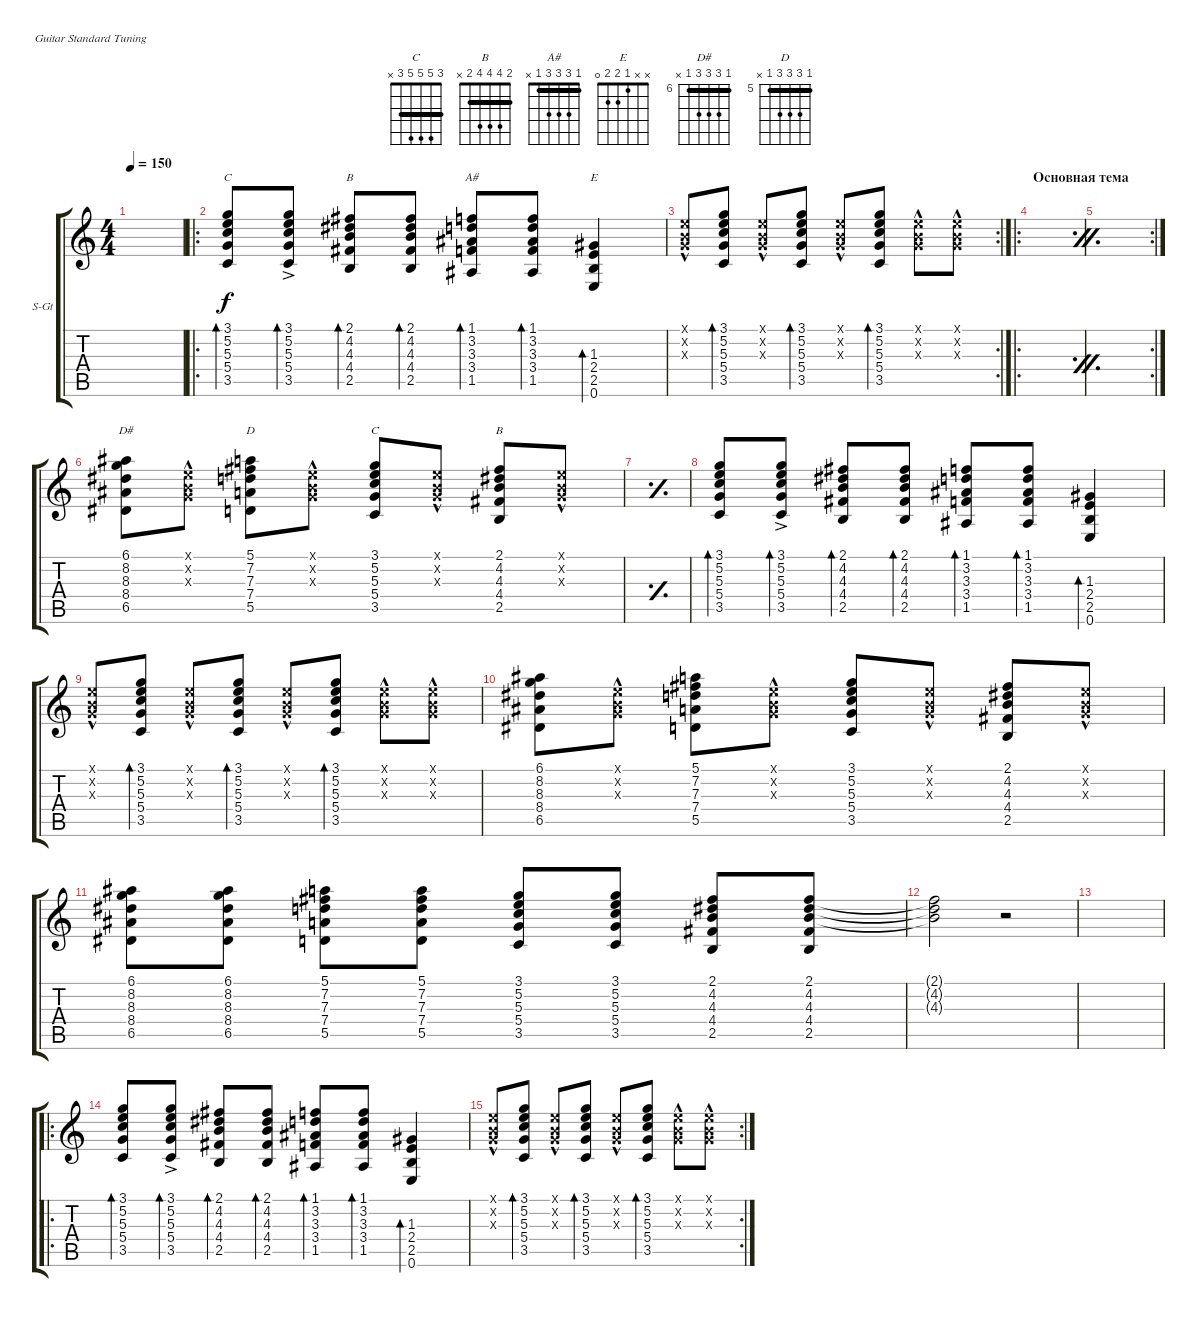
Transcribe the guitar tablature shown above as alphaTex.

\defaultSystemsLayout 4
\bracketExtendMode groupsimilarinstruments
\firstSystemTrackNameOrientation horizontal
\otherSystemsTrackNameOrientation horizontal
\track ("(акустический вариант)" "S-Gt") {mute instrument acousticguitarsteel}
\staff {score tabs}
\tuning (E4 B3 G3 D3 A2 E2)
\chord ("C" 3 5 5 5 3 x) {barre 3}
\chord ("B" 2 4 4 4 2 x) {barre 2}
\chord ("A#" 1 3 3 3 1 x) {barre 1}
\chord ("E" x x 1 2 2 0)
\chord ("D#" 6 8 8 8 6 x) {firstfret 6 barre 6}
\chord ("D" 5 7 7 7 5 x) {firstfret 5 barre 5}
\ts (4 4)
\ac
\tempo 150
\clef g2
\scale
0.451737
\ks c
|
\ro
\scale
0.285714 (3.5 5.4 5.3 5.2 3.1).8{bd 131 ch "C"} (3.5 5.4 5.3 5.2 3.1{ac}).8{bd 74} (2.5 4.4 4.3 4.2 2.1).8{bd 107 ch "B"} (2.5 4.4 4.3 4.2 2.1).8{bd 72} (1.5 3.4 3.3 3.2 1.1).8{bd 95 ch "A#"} (1.5 3.4 3.3 3.2 1.1).8{bd 76} (0.6 2.5 2.4 1.3).4{bd 75 ch "E"} |
\rc 2
\scale
0.262548 (0.3{x} 0.2{x} 0.1{hac x}).8 (3.5 5.4 5.3 5.2 3.1).8{bd 81} (0.3{x} 0.2{x} 0.1{hac x}).8 (3.5 5.4 5.3 5.2 3.1).8{bd 81} (0.3{x} 0.2{x} 0.1{hac x}).8 (3.5 5.4 5.3 5.2 3.1).8{bd 81} (0.3{x} 0.2{x} 0.1{hac x}).8 (0.3{x} 0.2{x} 0.1{hac x}).8 |
\ro
\section ("" "Основная тема")
\simile firstofdouble
\scale
0.362745 |
\rc 2
\simile secondofdouble
\scale
0.333333 |
\simile none
\scale
0.303922 (6.5 8.4 8.3 8.2 6.1).8{ch "D#"} (0.2{x} 0.1{hac x} 0.3{x}).8 (5.5 7.4 7.3 7.2 5.1).8{ch "D"} (0.2{x} 0.1{hac x} 0.3{x}).8 (3.5 5.4 5.3 5.2 3.1).8{ch "C"} (0.2{x} 0.1{hac x} 0.3{x}).8 (2.5 4.4 4.3 4.2 2.1).8{ch "B"} (0.2{x} 0.1{hac x} 0.3{x}).8 |
\simile simple
\scale
0.333333 |
\simile none
\scale
0.333333 (3.5 5.4 5.3 5.2 3.1).8{bd 131} (3.5 5.4 5.3 5.2 3.1{ac}).8{bd 74} (2.5 4.4 4.3 4.2 2.1).8{bd 107} (2.5 4.4 4.3 4.2 2.1).8{bd 72} (1.5 3.4 3.3 3.2 1.1).8{bd 95} (1.5 3.4 3.3 3.2 1.1).8{bd 76} (0.6 2.5 2.4 1.3).4{bd 75} |
\scale
0.333333 (0.3{x} 0.2{x} 0.1{hac x}).8 (3.5 5.4 5.3 5.2 3.1).8{bd 81} (0.3{x} 0.2{x} 0.1{hac x}).8 (3.5 5.4 5.3 5.2 3.1).8{bd 81} (0.3{x} 0.2{x} 0.1{hac x}).8 (3.5 5.4 5.3 5.2 3.1).8{bd 81} (0.3{x} 0.2{x} 0.1{hac x}).8 (0.3{x} 0.2{x} 0.1{hac x}).8 |
\scale
0.333333 (6.5 8.4 8.3 8.2 6.1).8 (0.2{x} 0.1{hac x} 0.3{x}).8 (5.5 7.4 7.3 7.2 5.1).8 (0.2{x} 0.1{hac x} 0.3{x}).8 (3.5 5.4 5.3 5.2 3.1).8 (0.2{x} 0.1{hac x} 0.3{x}).8 (2.5 4.4 4.3 4.2 2.1).8 (0.2{x} 0.1{hac x} 0.3{x}).8 |
\scale
0.333333 (6.5 8.4 8.3 8.2 6.1).8 (6.5 8.4 8.3 8.2 6.1).8 (5.5 7.4 7.3 7.2 5.1).8 (5.5 7.4 7.3 7.2 5.1).8 (3.5 5.4 5.3 5.2 3.1).8 (3.5 5.4 5.3 5.2 3.1).8 (2.5 4.4 4.3 4.2 2.1).8 (2.5 4.4 4.3 4.2 2.1).8 |
\scale
0.333333 (2.1{t} 4.2{t} 4.3{t}).2 r.2 |
\scale
0.333333 |
\ro
\scale
0.333333 (3.5 5.4 5.3 5.2 3.1).8{bd 131} (3.5 5.4 5.3 5.2 3.1{ac}).8{bd 74} (2.5 4.4 4.3 4.2 2.1).8{bd 107} (2.5 4.4 4.3 4.2 2.1).8{bd 72} (1.5 3.4 3.3 3.2 1.1).8{bd 95} (1.5 3.4 3.3 3.2 1.1).8{bd 76} (0.6 2.5 2.4 1.3).4{bd 75} |
\rc 2
\scale
0.333333 (0.3{x} 0.2{x} 0.1{hac x}).8 (3.5 5.4 5.3 5.2 3.1).8{bd 81} (0.3{x} 0.2{x} 0.1{hac x}).8 (3.5 5.4 5.3 5.2 3.1).8{bd 81} (0.3{x} 0.2{x} 0.1{hac x}).8 (3.5 5.4 5.3 5.2 3.1).8{bd 81} (0.3{x} 0.2{x} 0.1{hac x}).8 (0.3{x} 0.2{x} 0.1{hac x}).8
